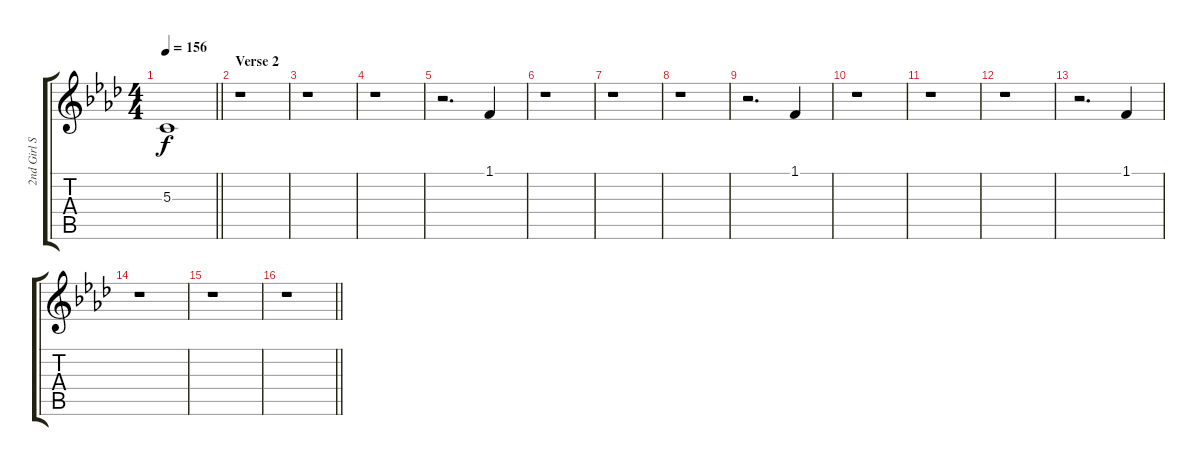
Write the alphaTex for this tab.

\track ("2nd Girl Soprano" "2nd Girl S") {instrument choiraahs}
\staff {score tabs}
\tuning (E4 B3 G3 D3 A2 E2) {hide}
\ts (4 4)
\tempo 156
\clef g2
\barLineRight lightlight
\ks fminor
5.3{t}.1{dy f} |
\section ("" "Verse 2")
r.1 |
r.1 |
r.1 |
r.2{d} 1.1.4 |
r.1 |
r.1 |
r.1 |
r.2{d} 1.1.4 |
r.1 |
r.1 |
r.1 |
r.2{d} 1.1.4 |
r.1 |
r.1 |
\barLineRight lightlight
r.1
